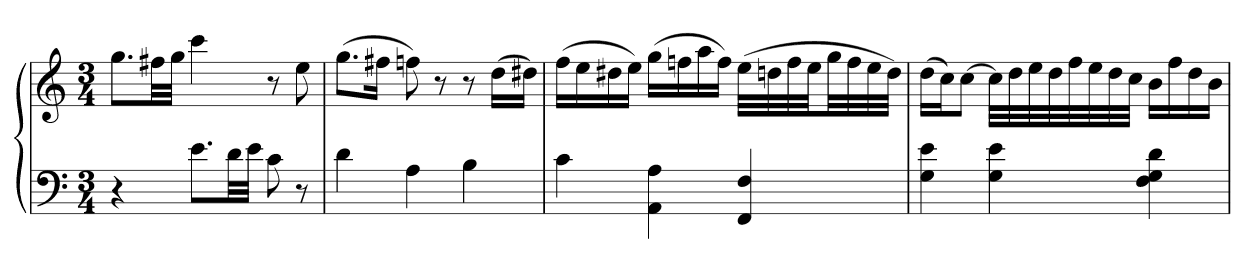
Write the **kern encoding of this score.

**kern	**kern
*part1	*part1
*staff2	*staff1
*clefF4	*clefG2
*k[]	*k[]
*M3/4	*M3/4
=	=
4r	8.ggL
.	32ff#XLL
.	32ggJJJ
8.eL	4ccc
32dLL	.
32eJJJ	.
8c	8r
8r	8ee
=302	=302
4d	(8.ggL
.	16ff#XJk
4A	8ffn)
.	8r
4B	8r
.	(16ddLL
.	16dd#XJJ)
=303	=303
4c	(16ffLL
.	16ee
.	16dd#X
.	16eeJJ)
4AA 4A	(16ggLL
.	16ffn
.	16aa
.	16ffJJ)
4FF 4F	(32eeLLL
.	32ddn
.	32ff
.	32eeJJ
.	32ggLL
.	32ff
.	32ee
.	32ddJJJ)
=304	=304
4G 4e	(16ddLL
.	16ccJ)
.	[8ccJ
4G 4e	32ccLLL]
.	32dd
.	32ee
.	32dd
.	32ff
.	32ee
.	32dd
.	32ccJJJ
4F 4G 4d	16bLL
.	16ff
.	16dd
.	16bJJ
=	=
*-	*-
